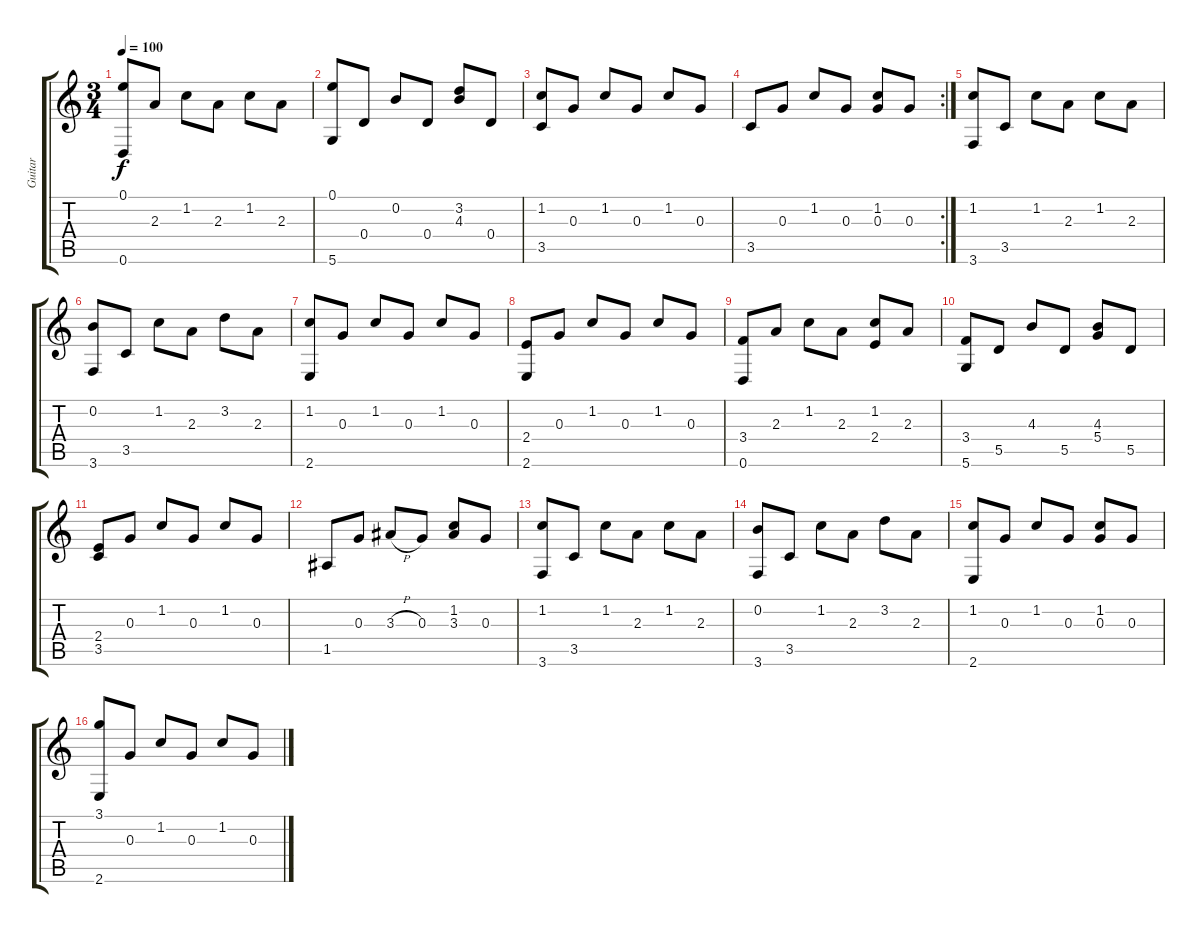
\track ("Guitar" "Guitar") {instrument acousticguitarsteel}
\staff {score tabs}
\tuning (E4 B3 G3 D3 A2 D2) {hide}
\ts (3 4)
\tempo 100
\clef g2
\ks c
(0.1 0.6).8{dy f} 2.3.8 1.2.8 2.3.8 1.2.8 2.3.8 |
(0.1 5.6).8 0.4.8 0.2.8 0.4.8 (3.2 4.3).8 0.4.8 |
(1.2 3.5).8 0.3.8 1.2.8 0.3.8 1.2.8 0.3.8 |
\rc 2
3.5.8 0.3.8 1.2.8 0.3.8 (1.2 0.3).8 0.3.8 |
(1.2 3.6).8 3.5.8 1.2.8 2.3.8 1.2.8 2.3.8 |
(0.2 3.6).8 3.5.8 1.2.8 2.3.8 3.2.8 2.3.8 |
(1.2 2.6).8 0.3.8 1.2.8 0.3.8 1.2.8 0.3.8 |
(2.4 2.6).8 0.3.8 1.2.8 0.3.8 1.2.8 0.3.8 |
(3.4 0.6).8 2.3.8 1.2.8 2.3.8 (1.2 2.4).8 2.3.8 |
(3.4 5.6).8 5.5.8 4.3.8 5.5.8 (4.3 5.4).8 5.5.8 |
(2.4 3.5).8 0.3.8 1.2.8 0.3.8 1.2.8 0.3.8 |
1.5.8 0.3.8 3.3{h}.8 0.3.8 (1.2 3.3).8 0.3.8 |
(1.2 3.6).8 3.5.8 1.2.8 2.3.8 1.2.8 2.3.8 |
(0.2 3.6).8 3.5.8 1.2.8 2.3.8 3.2.8 2.3.8 |
(1.2 2.6).8 0.3.8 1.2.8 0.3.8 (1.2 0.3).8 0.3.8 |
(3.1 2.6).8 0.3.8 1.2.8 0.3.8 1.2.8 0.3.8
